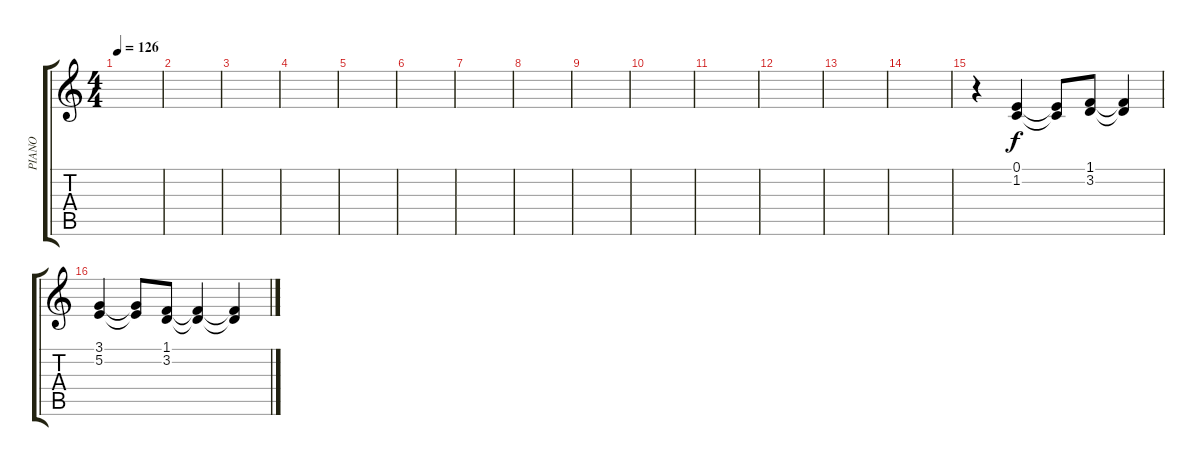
\track ("PIANO" "PIANO") {instrument electricgrandpiano}
\staff {score tabs}
\tuning (E4 B3 G3 D3 A2 E2) {hide}
\ts (4 4)
\tempo 126
\clef g2
\ks c
|
|
|
|
|
|
|
|
|
|
|
|
|
|
r.4{volume 8 instrument choiraahs} (0.1 1.2).4 (0.1{t} 1.2{t}).8 (1.1 3.2).8 (1.1{t} 3.2{t}).4 |
(3.1 5.2).4 (3.1{t} 5.2{t}).8 (1.1 3.2).8 (1.1{t} 3.2{t}).4 (1.1{t} 3.2{t}).4
